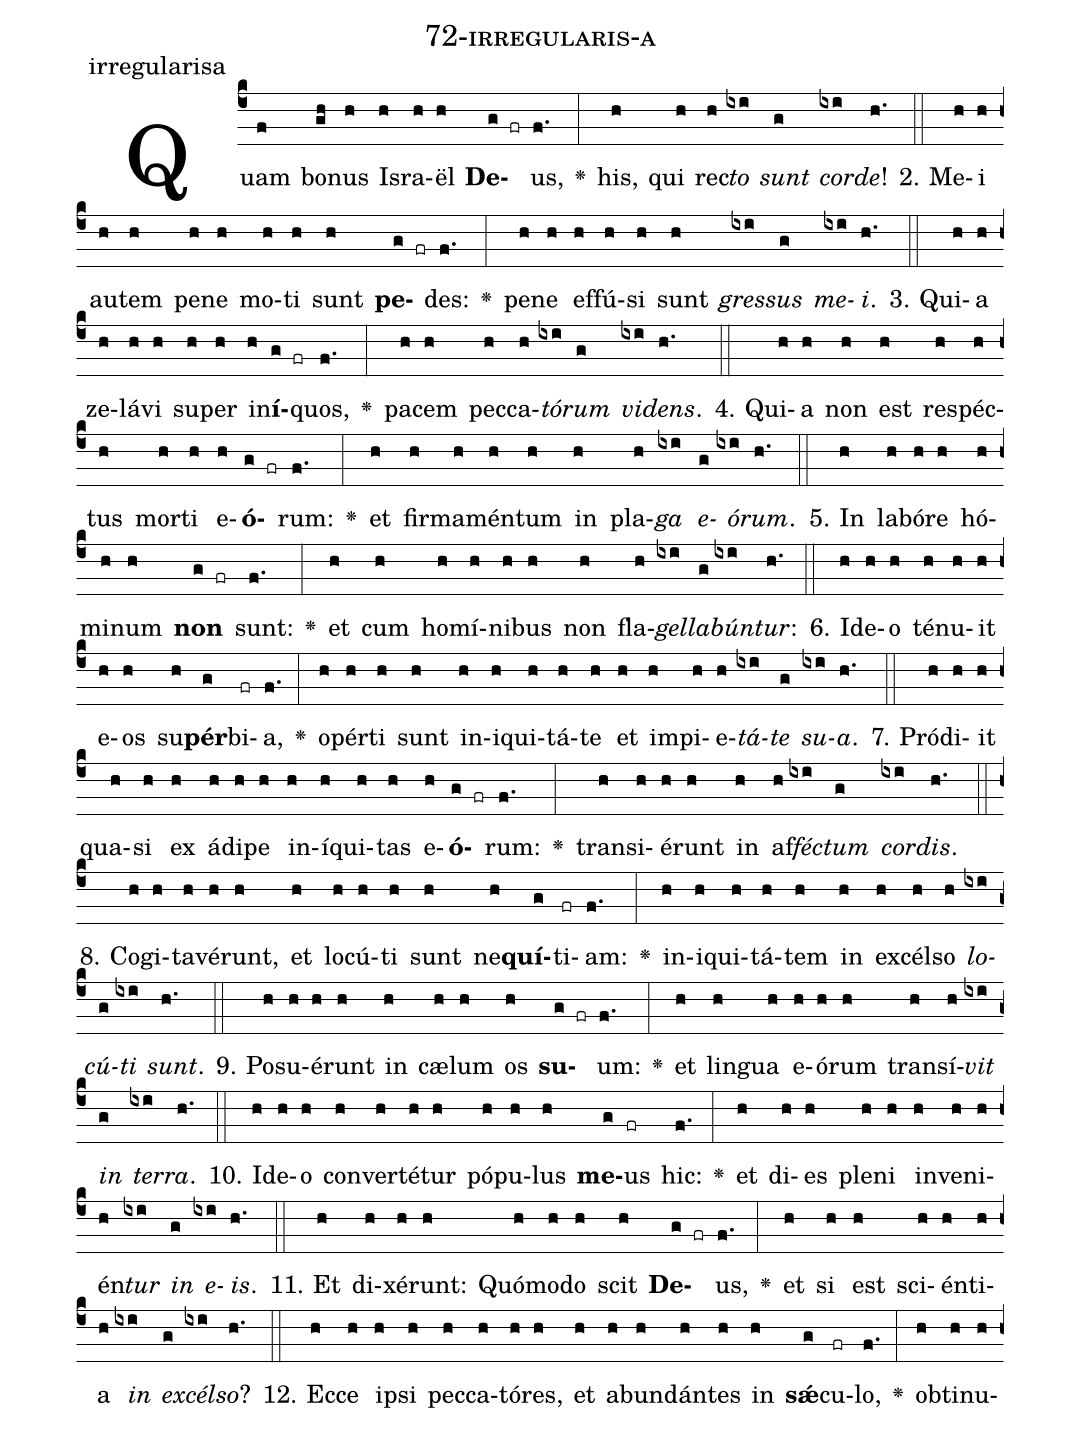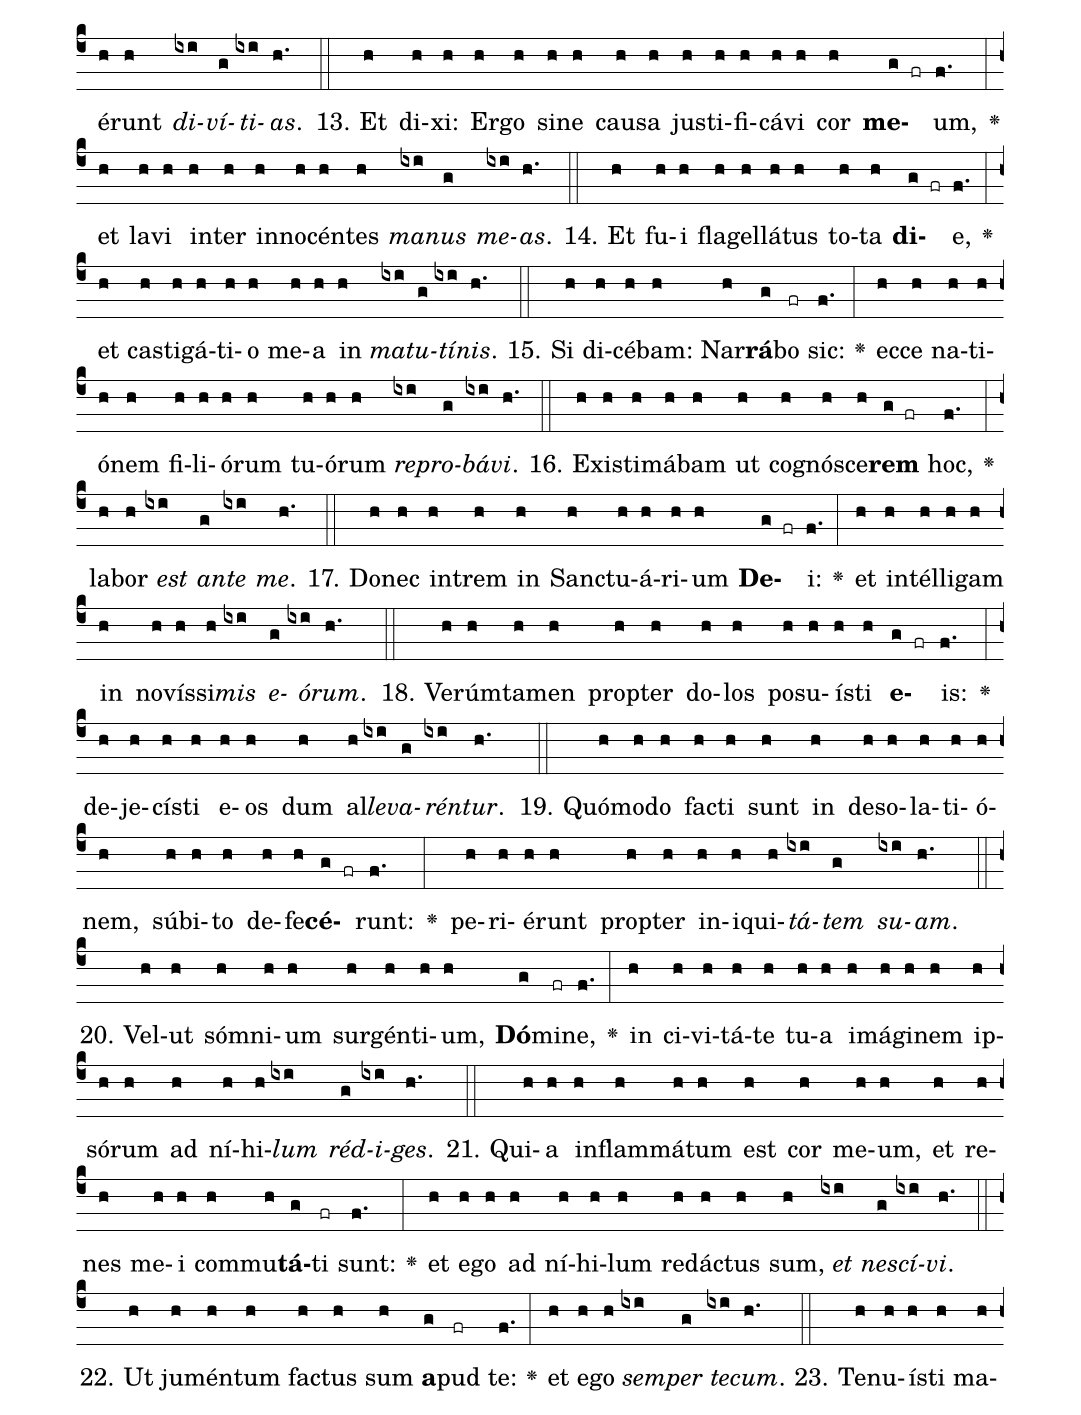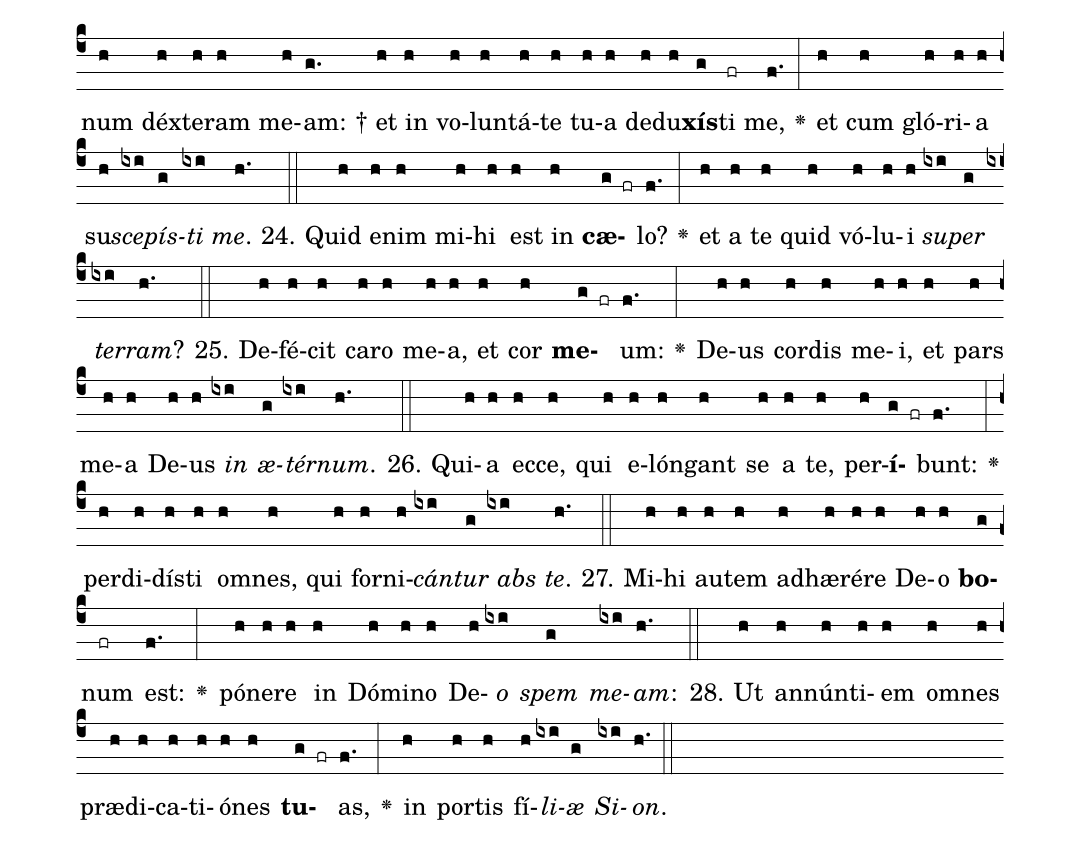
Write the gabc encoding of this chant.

name: 72-irregularis-a;
annotation: irregularisa;
%%
(c4)Quam(f) bo(gh)nus(h) Is(h)ra(h)ël(h) <b>De</b>(g fr)us,(f.) <v>\greheightstar</v>(:) his,(h) qui(h) rec(h)<i>to</i>(ixi) <i>sunt</i>(g) <i>cor</i>(ixi)<i>de</i>!(h.) (::)
2. Me(h)i(h) au(h)tem(h) pe(h)ne(h) mo(h)ti(h) sunt(h) <b>pe</b>(g fr)des:(f.) <v>\greheightstar</v>(:) pe(h)ne(h) ef(h)fú(h)si(h) sunt(h) <i>gres</i>(ixi)<i>sus</i>(g) <i>me</i>(ixi)<i>i</i>.(h.) (::)
3. Qui(h)a(h) ze(h)lá(h)vi(h) su(h)per(h) in(h)<b>í</b>(g fr)quos,(f.) <v>\greheightstar</v>(:) pa(h)cem(h) pec(h)ca(h)<i>tó</i>(ixi)<i>rum</i>(g) <i>vi</i>(ixi)<i>dens</i>.(h.) (::)
4. Qui(h)a(h) non(h) est(h) re(h)spéc(h)tus(h) mor(h)ti(h) e(h)<b>ó</b>(g fr)rum:(f.) <v>\greheightstar</v>(:) et(h) fir(h)ma(h)mén(h)tum(h) in(h) pla(h)<i>ga</i>(ixi) <i>e</i>(g)<i>ó</i>(ixi)<i>rum</i>.(h.) (::)
5. In(h) la(h)bó(h)re(h) hó(h)mi(h)num(h) <b>non</b>(g fr) sunt:(f.) <v>\greheightstar</v>(:) et(h) cum(h) ho(h)mí(h)ni(h)bus(h) non(h) fla(h)<i>gel</i>(ixi)<i>la</i>(g)<i>bún</i>(ixi)<i>tur</i>:(h.) (::)
6. Id(h)e(h)o(h) té(h)nu(h)it(h) e(h)os(h) su(h)<b>pér</b>(g)bi(fr)a,(f.) <v>\greheightstar</v>(:) o(h)pér(h)ti(h) sunt(h) in(h)i(h)qui(h)tá(h)te(h) et(h) im(h)pi(h)e(h)<i>tá</i>(ixi)<i>te</i>(g) <i>su</i>(ixi)<i>a</i>.(h.) (::)
7. Pród(h)i(h)it(h) qua(h)si(h) ex(h) á(h)di(h)pe(h) in(h)í(h)qui(h)tas(h) e(h)<b>ó</b>(g fr)rum:(f.) <v>\greheightstar</v>(:) trans(h)i(h)é(h)runt(h) in(h) af(h)<i>féc</i>(ixi)<i>tum</i>(g) <i>cor</i>(ixi)<i>dis</i>.(h.) (::)
8. Co(h)gi(h)ta(h)vé(h)runt,(h) et(h) lo(h)cú(h)ti(h) sunt(h) ne(h)<b>quí</b>(g)ti(fr)am:(f.) <v>\greheightstar</v>(:) in(h)i(h)qui(h)tá(h)tem(h) in(h) ex(h)cél(h)so(h) <i>lo</i>(ixi)<i>cú</i>(g)<i>ti</i>(ixi) <i>sunt</i>.(h.) (::)
9. Po(h)su(h)é(h)runt(h) in(h) cæ(h)lum(h) os(h) <b>su</b>(g fr)um:(f.) <v>\greheightstar</v>(:) et(h) lin(h)gua(h) e(h)ó(h)rum(h) trans(h)í(h)<i>vit</i>(ixi) <i>in</i>(g) <i>ter</i>(ixi)<i>ra</i>.(h.) (::)
10. Id(h)e(h)o(h) con(h)ver(h)té(h)tur(h) pó(h)pu(h)lus(h) <b>me</b>(g)us(fr) hic:(f.) <v>\greheightstar</v>(:) et(h) di(h)es(h) ple(h)ni(h) in(h)ve(h)ni(h)én(h)<i>tur</i>(ixi) <i>in</i>(g) <i>e</i>(ixi)<i>is</i>.(h.) (::)
11. Et(h) di(h)xé(h)runt:(h) Quó(h)mo(h)do(h) scit(h) <b>De</b>(g fr)us,(f.) <v>\greheightstar</v>(:) et(h) si(h) est(h) sci(h)én(h)ti(h)a(h) <i>in</i>(ixi) <i>ex</i>(g)<i>cél</i>(ixi)<i>so</i>?(h.) (::)
12. Ec(h)ce(h) ip(h)si(h) pec(h)ca(h)tó(h)res,(h) et(h) ab(h)un(h)dán(h)tes(h) in(h) <b>sǽ</b>(g)cu(fr)lo,(f.) <v>\greheightstar</v>(:) ob(h)ti(h)nu(h)é(h)runt(h) <i>di</i>(ixi)<i>ví</i>(g)<i>ti</i>(ixi)<i>as</i>.(h.) (::)
13. Et(h) di(h)xi:(h) Er(h)go(h) si(h)ne(h) cau(h)sa(h) jus(h)ti(h)fi(h)cá(h)vi(h) cor(h) <b>me</b>(g fr)um,(f.) <v>\greheightstar</v>(:) et(h) la(h)vi(h) in(h)ter(h) in(h)no(h)cén(h)tes(h) <i>ma</i>(ixi)<i>nus</i>(g) <i>me</i>(ixi)<i>as</i>.(h.) (::)
14. Et(h) fu(h)i(h) fla(h)gel(h)lá(h)tus(h) to(h)ta(h) <b>di</b>(g fr)e,(f.) <v>\greheightstar</v>(:) et(h) cas(h)ti(h)gá(h)ti(h)o(h) me(h)a(h) in(h) <i>ma</i>(ixi)<i>tu</i>(g)<i>tí</i>(ixi)<i>nis</i>.(h.) (::)
15. Si(h) di(h)cé(h)bam:(h) Nar(h)<b>rá</b>(g)bo(fr) sic:(f.) <v>\greheightstar</v>(:) ec(h)ce(h) na(h)ti(h)ó(h)nem(h) fi(h)li(h)ó(h)rum(h) tu(h)ó(h)rum(h) <i>re</i>(ixi)<i>pro</i>(g)<i>bá</i>(ixi)<i>vi</i>.(h.) (::)
16. Ex(h)is(h)ti(h)má(h)bam(h) ut(h) co(h)gnó(h)sce(h)<b>rem</b>(g fr) hoc,(f.) <v>\greheightstar</v>(:) la(h)bor(h) <i>est</i>(ixi) <i>an</i>(g)<i>te</i>(ixi) <i>me</i>.(h.) (::)
17. Do(h)nec(h) in(h)trem(h) in(h) Sanc(h)tu(h)á(h)ri(h)um(h) <b>De</b>(g fr)i:(f.) <v>\greheightstar</v>(:) et(h) in(h)tél(h)li(h)gam(h) in(h) no(h)vís(h)si(h)<i>mis</i>(ixi) <i>e</i>(g)<i>ó</i>(ixi)<i>rum</i>.(h.) (::)
18. Ve(h)rúm(h)ta(h)men(h) prop(h)ter(h) do(h)los(h) po(h)su(h)ís(h)ti(h) <b>e</b>(g fr)is:(f.) <v>\greheightstar</v>(:) de(h)je(h)cís(h)ti(h) e(h)os(h) dum(h) al(h)<i>le</i>(ixi)<i>va</i>(g)<i>rén</i>(ixi)<i>tur</i>.(h.) (::)
19. Quó(h)mo(h)do(h) fac(h)ti(h) sunt(h) in(h) de(h)so(h)la(h)ti(h)ó(h)nem,(h) súb(h)i(h)to(h) de(h)fe(h)<b>cé</b>(g fr)runt:(f.) <v>\greheightstar</v>(:) pe(h)ri(h)é(h)runt(h) prop(h)ter(h) in(h)i(h)qui(h)<i>tá</i>(ixi)<i>tem</i>(g) <i>su</i>(ixi)<i>am</i>.(h.) (::)
20. Vel(h)ut(h) sóm(h)ni(h)um(h) sur(h)gén(h)ti(h)um,(h) <b>Dó</b>(g)mi(fr)ne,(f.) <v>\greheightstar</v>(:) in(h) ci(h)vi(h)tá(h)te(h) tu(h)a(h) i(h)má(h)gi(h)nem(h) ip(h)só(h)rum(h) ad(h) ní(h)hi(h)<i>lum</i>(ixi) <i>réd</i>(g)<i>i</i>(ixi)<i>ges</i>.(h.) (::)
21. Qui(h)a(h) in(h)flam(h)má(h)tum(h) est(h) cor(h) me(h)um,(h) et(h) re(h)nes(h) me(h)i(h) com(h)mu(h)<b>tá</b>(g)ti(fr) sunt:(f.) <v>\greheightstar</v>(:) et(h) e(h)go(h) ad(h) ní(h)hi(h)lum(h) red(h)ác(h)tus(h) sum,(h) <i>et</i>(ixi) <i>ne</i>(g)<i>scí</i>(ixi)<i>vi</i>.(h.) (::)
22. Ut(h) ju(h)mén(h)tum(h) fac(h)tus(h) sum(h) <b>a</b>(g)pud(fr) te:(f.) <v>\greheightstar</v>(:) et(h) e(h)go(h) <i>sem</i>(ixi)<i>per</i>(g) <i>te</i>(ixi)<i>cum</i>.(h.) (::)
23. Te(h)nu(h)ís(h)ti(h) ma(h)num(h) déx(h)te(h)ram(h) me(h)am: †(g.) et(h) in(h) vo(h)lun(h)tá(h)te(h) tu(h)a(h) de(h)du(h)<b>xís</b>(g)ti(fr) me,(f.) <v>\greheightstar</v>(:) et(h) cum(h) gló(h)ri(h)a(h) su(h)<i>sce</i>(ixi)<i>pís</i>(g)<i>ti</i>(ixi) <i>me</i>.(h.) (::)
24. Quid(h) e(h)nim(h) mi(h)hi(h) est(h) in(h) <b>cæ</b>(g fr)lo?(f.) <v>\greheightstar</v>(:) et(h) a(h) te(h) quid(h) vó(h)lu(h)i(h) <i>su</i>(ixi)<i>per</i>(g) <i>ter</i>(ixi)<i>ram</i>?(h.) (::)
25. De(h)fé(h)cit(h) ca(h)ro(h) me(h)a,(h) et(h) cor(h) <b>me</b>(g fr)um:(f.) <v>\greheightstar</v>(:) De(h)us(h) cor(h)dis(h) me(h)i,(h) et(h) pars(h) me(h)a(h) De(h)us(h) <i>in</i>(ixi) <i>æ</i>(g)<i>tér</i>(ixi)<i>num</i>.(h.) (::)
26. Qui(h)a(h) ec(h)ce,(h) qui(h) e(h)lón(h)gant(h) se(h) a(h) te,(h) per(h)<b>í</b>(g fr)bunt:(f.) <v>\greheightstar</v>(:) per(h)di(h)dís(h)ti(h) om(h)nes,(h) qui(h) for(h)ni(h)<i>cán</i>(ixi)<i>tur</i>(g) <i>abs</i>(ixi) <i>te</i>.(h.) (::)
27. Mi(h)hi(h) au(h)tem(h) ad(h)hæ(h)ré(h)re(h) De(h)o(h) <b>bo</b>(g)num(fr) est:(f.) <v>\greheightstar</v>(:) pó(h)ne(h)re(h) in(h) Dó(h)mi(h)no(h) De(h)<i>o</i>(ixi) <i>spem</i>(g) <i>me</i>(ixi)<i>am</i>:(h.) (::)
28. Ut(h) an(h)nún(h)ti(h)em(h) om(h)nes(h) præ(h)di(h)ca(h)ti(h)ó(h)nes(h) <b>tu</b>(g fr)as,(f.) <v>\greheightstar</v>(:) in(h) por(h)tis(h) fí(h)<i>li</i>(ixi)<i>æ</i>(g) <i>Si</i>(ixi)<i>on</i>.(h.) (::)
